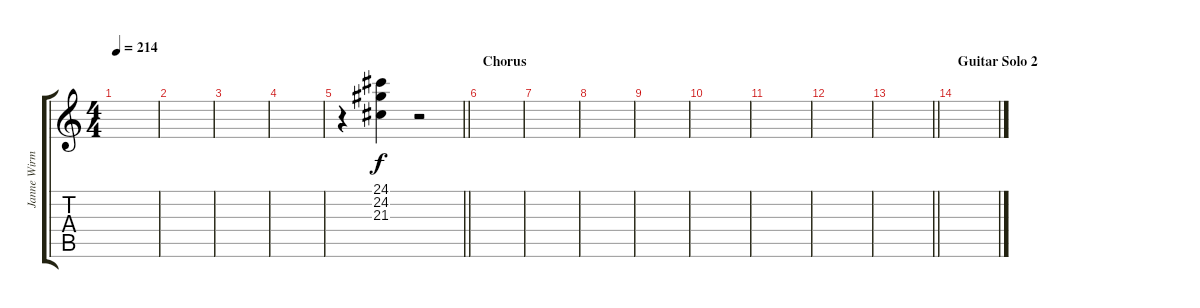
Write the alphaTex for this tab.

\track ("Janne Wirman" "Janne Wirm") {instrument churchorgan}
\staff {score tabs}
\tuning (Db4 Ab3 E3 B2 Gb2 Db2) {hide}
\ts (4 4)
\tempo 214
\clef g2
\ks c
|
|
|
|
\barLineRight lightlight
r.4 (24.1 24.2 21.3).4 r.2 |
\section ("" "Chorus")
|
|
|
|
|
|
|
\barLineRight lightlight
|
\section ("" "Guitar Solo 2")
